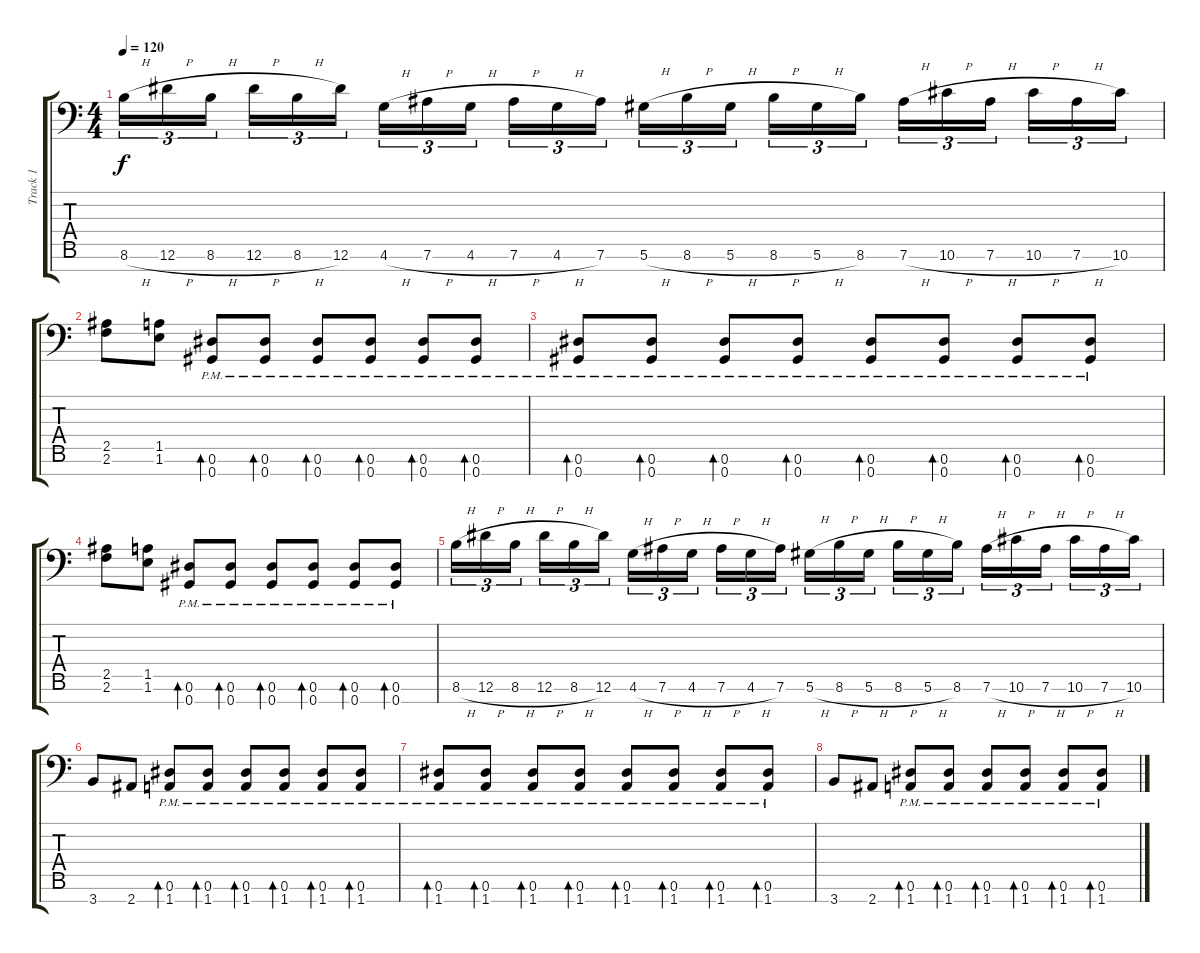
\track ("Track 1" "Track 1") {instrument distortionguitar}
\staff {score tabs}
\tuning (Eb4 Bb3 Gb3 Db3 Ab2 Eb2 Ab1) {hide}
\ts (4 4)
\tempo 120
\clef f4
\ks c
8.6{h}.16{tu (3 2) dy f} 12.6{h}.16{tu (3 2)} 8.6{h}.16{tu (3 2) beam splitsecondary} 12.6{h}.16{tu (3 2)} 8.6{h}.16{tu (3 2)} 12.6.16{tu (3 2)} 4.6{h}.16{tu (3 2)} 7.6{h}.16{tu (3 2)} 4.6{h}.16{tu (3 2) beam splitsecondary} 7.6{h}.16{tu (3 2)} 4.6{h}.16{tu (3 2)} 7.6.16{tu (3 2)} 5.6{h}.16{tu (3 2)} 8.6{h}.16{tu (3 2)} 5.6{h}.16{tu (3 2) beam splitsecondary} 8.6{h}.16{tu (3 2)} 5.6{h}.16{tu (3 2)} 8.6.16{tu (3 2)} 7.6{h}.16{tu (3 2)} 10.6{h}.16{tu (3 2)} 7.6{h}.16{tu (3 2) beam splitsecondary} 10.6{h}.16{tu (3 2)} 7.6{h}.16{tu (3 2)} 10.6.16{tu (3 2)} |
(2.5 2.6).8 (1.5 1.6).8 (0.6{pm} 0.7{pm}).8{bd 240} (0.6{pm} 0.7{pm}).8{bd 240} (0.6{pm} 0.7{pm}).8{bd 240} (0.6{pm} 0.7{pm}).8{bd 240} (0.6{pm} 0.7{pm}).8{bd 240} (0.6{pm} 0.7{pm}).8{bd 240} |
(0.6{pm} 0.7{pm}).8{bd 240} (0.6{pm} 0.7{pm}).8{bd 240} (0.6{pm} 0.7{pm}).8{bd 240} (0.6{pm} 0.7{pm}).8{bd 240} (0.6{pm} 0.7{pm}).8{bd 240} (0.6{pm} 0.7{pm}).8{bd 240} (0.6{pm} 0.7{pm}).8{bd 240} (0.6{pm} 0.7{pm}).8{bd 240} |
(2.5 2.6).8 (1.5 1.6).8 (0.6{pm} 0.7{pm}).8{bd 240} (0.6{pm} 0.7{pm}).8{bd 240} (0.6{pm} 0.7{pm}).8{bd 240} (0.6{pm} 0.7{pm}).8{bd 240} (0.6{pm} 0.7{pm}).8{bd 240} (0.6{pm} 0.7{pm}).8{bd 60} |
8.6{h}.16{tu (3 2)} 12.6{h}.16{tu (3 2)} 8.6{h}.16{tu (3 2) beam splitsecondary} 12.6{h}.16{tu (3 2)} 8.6{h}.16{tu (3 2)} 12.6.16{tu (3 2)} 4.6{h}.16{tu (3 2)} 7.6{h}.16{tu (3 2)} 4.6{h}.16{tu (3 2) beam splitsecondary} 7.6{h}.16{tu (3 2)} 4.6{h}.16{tu (3 2)} 7.6.16{tu (3 2)} 5.6{h}.16{tu (3 2)} 8.6{h}.16{tu (3 2)} 5.6{h}.16{tu (3 2) beam splitsecondary} 8.6{h}.16{tu (3 2)} 5.6{h}.16{tu (3 2)} 8.6.16{tu (3 2)} 7.6{h}.16{tu (3 2)} 10.6{h}.16{tu (3 2)} 7.6{h}.16{tu (3 2) beam splitsecondary} 10.6{h}.16{tu (3 2)} 7.6{h}.16{tu (3 2)} 10.6.16{tu (3 2)} |
3.7.8 2.7.8 (0.6{pm} 1.7{pm}).8{bd 240} (0.6{pm} 1.7{pm}).8{bd 240} (0.6{pm} 1.7{pm}).8{bd 240} (0.6{pm} 1.7{pm}).8{bd 240} (0.6{pm} 1.7{pm}).8{bd 240} (0.6{pm} 1.7{pm}).8{bd 240} |
(0.6{pm} 1.7{pm}).8{bd 240} (0.6{pm} 1.7{pm}).8{bd 240} (0.6{pm} 1.7{pm}).8{bd 240} (0.6{pm} 1.7{pm}).8{bd 240} (0.6{pm} 1.7{pm}).8{bd 240} (0.6{pm} 1.7{pm}).8{bd 240} (0.6{pm} 1.7{pm}).8{bd 240} (0.6{pm} 1.7{pm}).8{bd 240} |
3.7.8 2.7.8 (0.6{pm} 1.7{pm}).8{bd 240} (0.6{pm} 1.7{pm}).8{bd 240} (0.6{pm} 1.7{pm}).8{bd 240} (0.6{pm} 1.7{pm}).8{bd 240} (0.6{pm} 1.7{pm}).8{bd 240} (0.6{pm} 1.7{pm}).8{bd 60}
